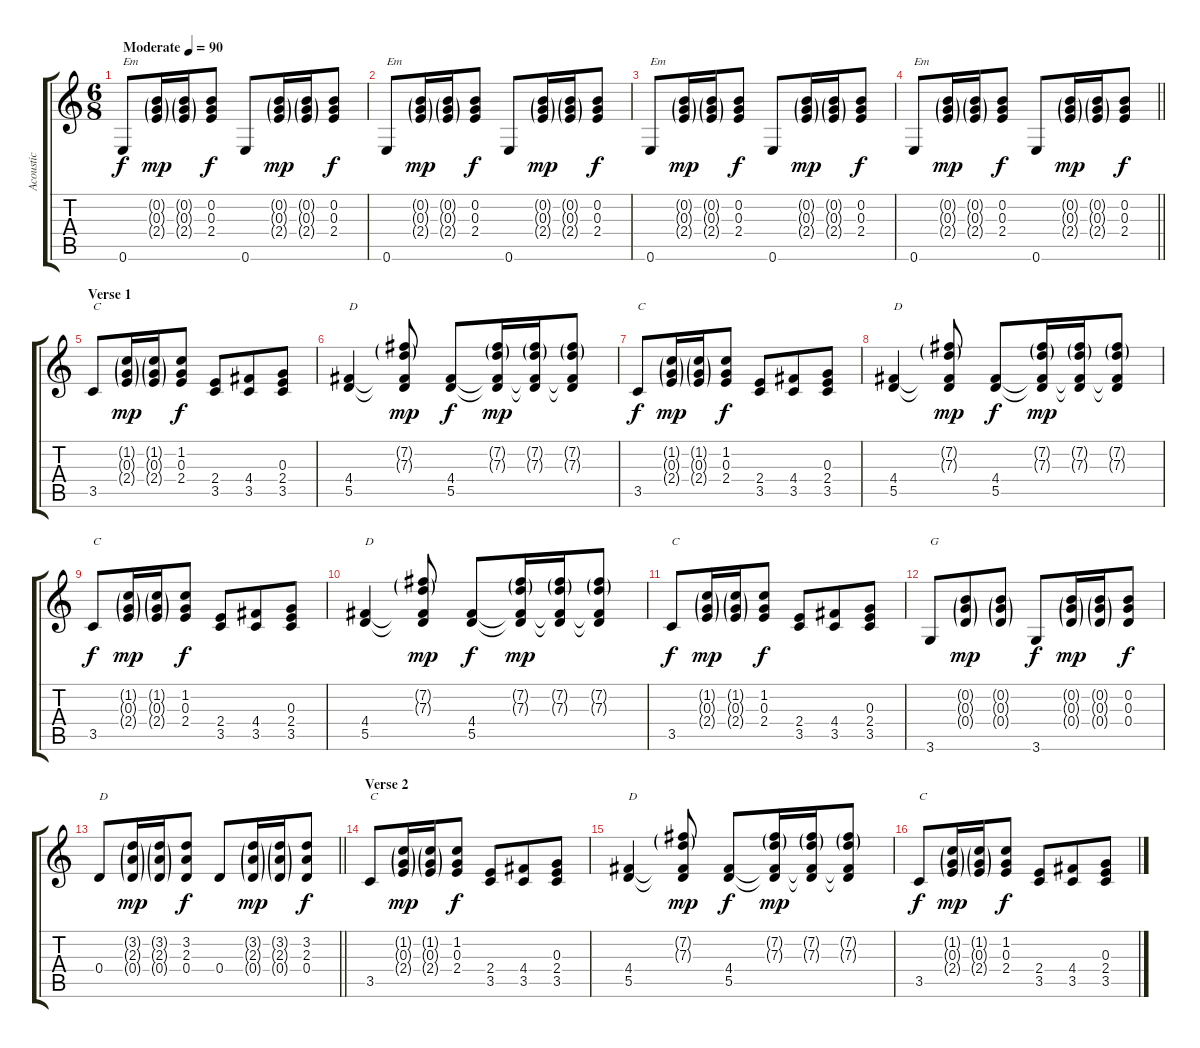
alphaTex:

\track ("Acoustic" "Acoustic") {instrument acousticguitarsteel}
\staff {score tabs}
\tuning (E4 B3 G3 D3 A2 E2) {hide}
\ts (6 8)
\tempo (90 "Moderate")
\clef g2
\ks c
0.6.8{txt "Em" dy f instrument acousticguitarsteel} (0.2{g} 0.3{g} 2.4{g}).16{dy mp} (0.2{g} 0.3{g} 2.4{g}).16 (0.2 0.3 2.4).8{dy f} 0.6.8 (0.2{g} 0.3{g} 2.4{g}).16{dy mp} (0.2{g} 0.3{g} 2.4{g}).16 (0.2 0.3 2.4).8{dy f} |
0.6.8{txt "Em"} (0.2{g} 0.3{g} 2.4{g}).16{dy mp} (0.2{g} 0.3{g} 2.4{g}).16 (0.2 0.3 2.4).8{dy f} 0.6.8 (0.2{g} 0.3{g} 2.4{g}).16{dy mp} (0.2{g} 0.3{g} 2.4{g}).16 (0.2 0.3 2.4).8{dy f} |
0.6.8{txt "Em"} (0.2{g} 0.3{g} 2.4{g}).16{dy mp} (0.2{g} 0.3{g} 2.4{g}).16 (0.2 0.3 2.4).8{dy f} 0.6.8 (0.2{g} 0.3{g} 2.4{g}).16{dy mp} (0.2{g} 0.3{g} 2.4{g}).16 (0.2 0.3 2.4).8{dy f} |
\barLineRight lightlight
0.6.8{txt "Em"} (0.2{g} 0.3{g} 2.4{g}).16{dy mp} (0.2{g} 0.3{g} 2.4{g}).16 (0.2 0.3 2.4).8{dy f} 0.6.8 (0.2{g} 0.3{g} 2.4{g}).16{dy mp} (0.2{g} 0.3{g} 2.4{g}).16 (0.2 0.3 2.4).8{dy f} |
\section ("" "Verse 1")
3.5.8{txt "C"} (1.2{g} 0.3{g} 2.4{g}).16{dy mp} (1.2{g} 0.3{g} 2.4{g}).16 (1.2 0.3 2.4).8{dy f} (2.4 3.5).8 (4.4 3.5).8 (0.3 2.4 3.5).8 |
(4.4 5.5).4{txt "D"} (7.2{g} 7.3{g} 4.4{t} 5.5{t}).8{dy mp} (4.4 5.5).8{dy f} (7.2{g} 7.3{g} 4.4{t} 5.5{t}).16{dy mp} (7.2{g} 7.3{g} 4.4{t} 5.5{t}).16 (7.2{g} 7.3{g} 4.4{t} 5.5{t}).8 |
3.5.8{txt "C" dy f} (1.2{g} 0.3{g} 2.4{g}).16{dy mp} (1.2{g} 0.3{g} 2.4{g}).16 (1.2 0.3 2.4).8{dy f} (2.4 3.5).8 (4.4 3.5).8 (0.3 2.4 3.5).8 |
(4.4 5.5).4{txt "D"} (7.2{g} 7.3{g} 4.4{t} 5.5{t}).8{dy mp} (4.4 5.5).8{dy f} (7.2{g} 7.3{g} 4.4{t} 5.5{t}).16{dy mp} (7.2{g} 7.3{g} 4.4{t} 5.5{t}).16 (7.2{g} 7.3{g} 4.4{t} 5.5{t}).8 |
3.5.8{txt "C" dy f} (1.2{g} 0.3{g} 2.4{g}).16{dy mp} (1.2{g} 0.3{g} 2.4{g}).16 (1.2 0.3 2.4).8{dy f} (2.4 3.5).8 (4.4 3.5).8 (0.3 2.4 3.5).8 |
(4.4 5.5).4{txt "D"} (7.2{g} 7.3{g} 4.4{t} 5.5{t}).8{dy mp} (4.4 5.5).8{dy f} (7.2{g} 7.3{g} 4.4{t} 5.5{t}).16{dy mp} (7.2{g} 7.3{g} 4.4{t} 5.5{t}).16 (7.2{g} 7.3{g} 4.4{t} 5.5{t}).8 |
3.5.8{txt "C" dy f} (1.2{g} 0.3{g} 2.4{g}).16{dy mp} (1.2{g} 0.3{g} 2.4{g}).16 (1.2 0.3 2.4).8{dy f} (2.4 3.5).8 (4.4 3.5).8 (0.3 2.4 3.5).8 |
3.6.8{txt "G"} (0.2{g} 0.3{g} 0.4{g}).8{dy mp} (0.2{g} 0.3{g} 0.4{g}).8 3.6.8{dy f} (0.2{g} 0.3{g} 0.4{g}).16{dy mp} (0.2{g} 0.3{g} 0.4{g}).16 (0.2 0.3 0.4).8{dy f} |
\barLineRight lightlight
0.4.8{txt "D"} (3.2{g} 2.3{g} 0.4{g}).16{dy mp} (3.2{g} 2.3{g} 0.4{g}).16 (3.2 2.3 0.4).8{dy f} 0.4.8 (3.2{g} 2.3{g} 0.4{g}).16{dy mp} (3.2{g} 2.3{g} 0.4{g}).16 (3.2 2.3 0.4).8{dy f} |
\section ("" "Verse 2")
3.5.8{txt "C"} (1.2{g} 0.3{g} 2.4{g}).16{dy mp} (1.2{g} 0.3{g} 2.4{g}).16 (1.2 0.3 2.4).8{dy f} (2.4 3.5).8 (4.4 3.5).8 (0.3 2.4 3.5).8 |
(4.4 5.5).4{txt "D"} (7.2{g} 7.3{g} 4.4{t} 5.5{t}).8{dy mp} (4.4 5.5).8{dy f} (7.2{g} 7.3{g} 4.4{t} 5.5{t}).16{dy mp} (7.2{g} 7.3{g} 4.4{t} 5.5{t}).16 (7.2{g} 7.3{g} 4.4{t} 5.5{t}).8 |
3.5.8{txt "C" dy f} (1.2{g} 0.3{g} 2.4{g}).16{dy mp} (1.2{g} 0.3{g} 2.4{g}).16 (1.2 0.3 2.4).8{dy f} (2.4 3.5).8 (4.4 3.5).8 (0.3 2.4 3.5).8
